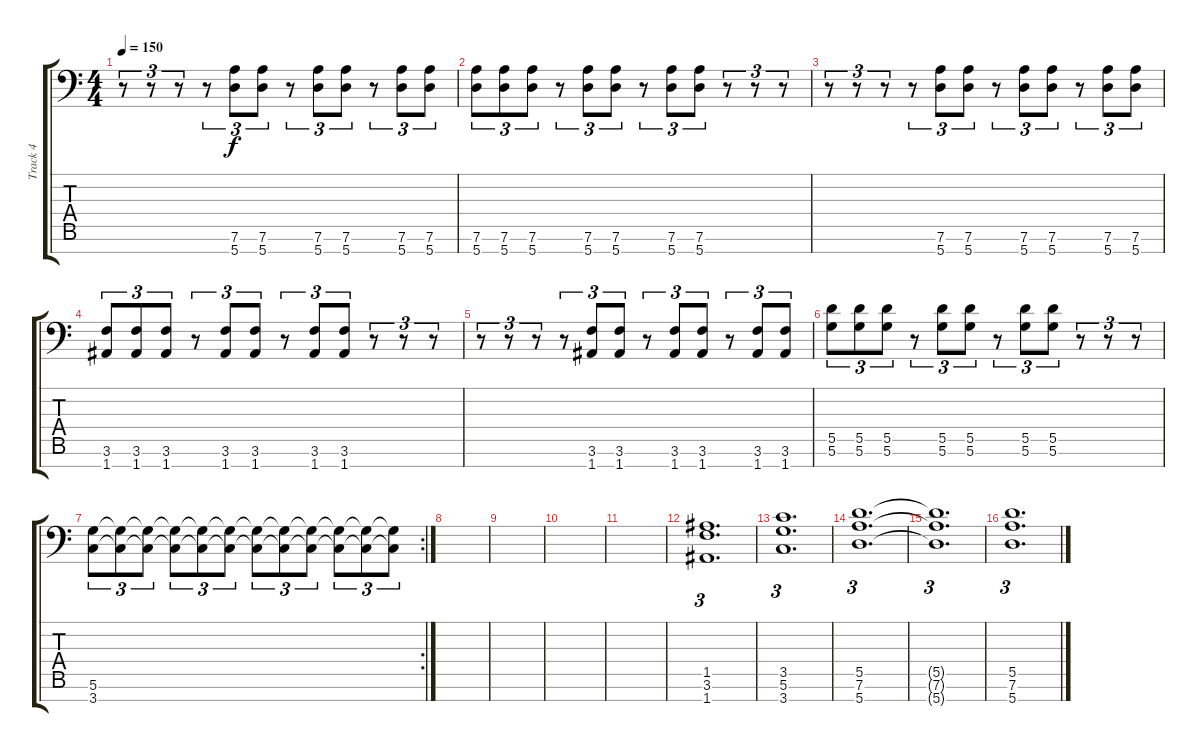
\track ("Track 4" "Track 4") {instrument distortionguitar}
\staff {score tabs}
\tuning (E4 B3 G3 D3 A2 D2 A1) {hide}
\ts (4 4)
\tempo 150
\clef f4
\ks c
r.8{tu (3 2) dy f} r.8{tu (3 2)} r.8{tu (3 2)} r.8{tu (3 2)} (7.6 5.7).8{tu (3 2)} (7.6 5.7).8{tu (3 2)} r.8{tu (3 2)} (7.6 5.7).8{tu (3 2)} (7.6 5.7).8{tu (3 2)} r.8{tu (3 2)} (7.6 5.7).8{tu (3 2)} (7.6 5.7).8{tu (3 2)} |
(7.6 5.7).8{tu (3 2)} (7.6 5.7).8{tu (3 2)} (7.6 5.7).8{tu (3 2)} r.8{tu (3 2)} (7.6 5.7).8{tu (3 2)} (7.6 5.7).8{tu (3 2)} r.8{tu (3 2)} (7.6 5.7).8{tu (3 2)} (7.6 5.7).8{tu (3 2)} r.8{tu (3 2)} r.8{tu (3 2)} r.8{tu (3 2)} |
r.8{tu (3 2)} r.8{tu (3 2)} r.8{tu (3 2)} r.8{tu (3 2)} (7.6 5.7).8{tu (3 2)} (7.6 5.7).8{tu (3 2)} r.8{tu (3 2)} (7.6 5.7).8{tu (3 2)} (7.6 5.7).8{tu (3 2)} r.8{tu (3 2)} (7.6 5.7).8{tu (3 2)} (7.6 5.7).8{tu (3 2)} |
(3.6 1.7).8{tu (3 2)} (3.6 1.7).8{tu (3 2)} (3.6 1.7).8{tu (3 2)} r.8{tu (3 2)} (3.6 1.7).8{tu (3 2)} (3.6 1.7).8{tu (3 2)} r.8{tu (3 2)} (3.6 1.7).8{tu (3 2)} (3.6 1.7).8{tu (3 2)} r.8{tu (3 2)} r.8{tu (3 2)} r.8{tu (3 2)} |
r.8{tu (3 2)} r.8{tu (3 2)} r.8{tu (3 2)} r.8{tu (3 2)} (3.6 1.7).8{tu (3 2)} (3.6 1.7).8{tu (3 2)} r.8{tu (3 2)} (3.6 1.7).8{tu (3 2)} (3.6 1.7).8{tu (3 2)} r.8{tu (3 2)} (3.6 1.7).8{tu (3 2)} (3.6 1.7).8{tu (3 2)} |
(5.5 5.6).8{tu (3 2)} (5.5 5.6).8{tu (3 2)} (5.5 5.6).8{tu (3 2)} r.8{tu (3 2)} (5.5 5.6).8{tu (3 2)} (5.5 5.6).8{tu (3 2)} r.8{tu (3 2)} (5.5 5.6).8{tu (3 2)} (5.5 5.6).8{tu (3 2)} r.8{tu (3 2)} r.8{tu (3 2)} r.8{tu (3 2)} |
\rc 2
(5.6 3.7).8{tu (3 2)} (5.6{t} 3.7{t}).8{tu (3 2)} (5.6{t} 3.7{t}).8{tu (3 2)} (5.6{t} 3.7{t}).8{tu (3 2)} (5.6{t} 3.7{t}).8{tu (3 2)} (5.6{t} 3.7{t}).8{tu (3 2)} (5.6{t} 3.7{t}).8{tu (3 2)} (5.6{t} 3.7{t}).8{tu (3 2)} (5.6{t} 3.7{t}).8{tu (3 2)} (5.6{t} 3.7{t}).8{tu (3 2)} (5.6{t} 3.7{t}).8{tu (3 2)} (5.6{t} 3.7{t}).8{tu (3 2)} |
|
|
|
|
(1.5 3.6 1.7).1{d tu (3 2)} |
(3.5 5.6 3.7).1{d tu (3 2)} |
(5.5 7.6 5.7).1{d tu (3 2)} |
(5.5{t} 7.6{t} 5.7{t}).1{d tu (3 2)} |
(5.5 7.6 5.7).1{d tu (3 2)}
